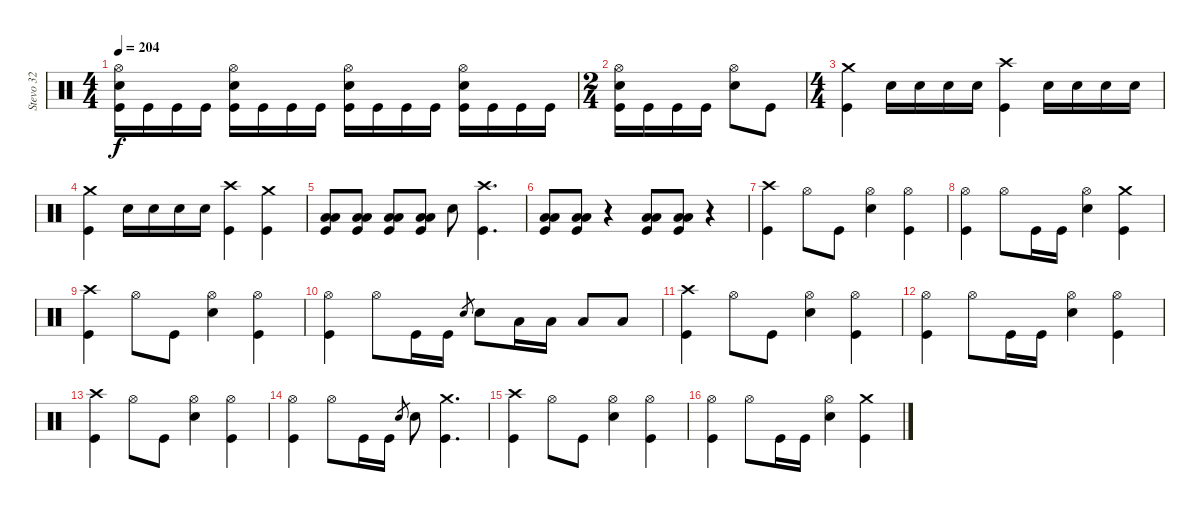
\track ("Stevo 32" "Stevo 32") {instrument percussion}
\staff {score}
\articulation defaults
\ts (4 4)
\tempo 204
\clef neutral
\ks c
("Hi-Hat (open)" "Electric Snare (hit)" "Kick (hit)").16{dy f} "Kick (hit)".16 "Kick (hit)".16 "Kick (hit)".16 ("Hi-Hat (open)" "Electric Snare (hit)" "Kick (hit)").16 "Kick (hit)".16 "Kick (hit)".16 "Kick (hit)".16 ("Hi-Hat (open)" "Electric Snare (hit)" "Kick (hit)").16 "Kick (hit)".16 "Kick (hit)".16 "Kick (hit)".16 ("Hi-Hat (open)" "Electric Snare (hit)" "Kick (hit)").16 "Kick (hit)".16 "Kick (hit)".16 "Kick (hit)".16 |
\ts (2 4)
("Hi-Hat (open)" "Electric Snare (hit)" "Kick (hit)").16 "Kick (hit)".16 "Kick (hit)".16 "Kick (hit)".16 ("Hi-Hat (open)" "Electric Snare (hit)").8 "Kick (hit)".8 |
\ts (4 4)
("Crash medium (hit)" "Kick (hit)").4 "Electric Snare (hit)".16 "Electric Snare (hit)".16 "Electric Snare (hit)".16 "Electric Snare (hit)".16 ("Crash high (hit)" "Kick (hit)").4 "Electric Snare (hit)".16 "Electric Snare (hit)".16 "Electric Snare (hit)".16 "Electric Snare (hit)".16 |
("Crash medium (hit)" "Kick (hit)").4 "Electric Snare (hit)".16 "Electric Snare (hit)".16 "Electric Snare (hit)".16 "Electric Snare (hit)".16 ("Crash high (hit)" "Kick (hit)").4 ("Crash medium (hit)" "Kick (hit)").4 |
("Low Tom (hit)" "Low Floor Tom (hit)" "Kick (hit)").8 ("Low Tom (hit)" "Low Floor Tom (hit)" "Kick (hit)").8 ("Low Tom (hit)" "Low Floor Tom (hit)" "Kick (hit)").8 ("Low Tom (hit)" "Low Floor Tom (hit)" "Kick (hit)").8 "Electric Snare (hit)".8 ("Crash high (hit)" "Kick (hit)").4{d} |
("Low Tom (hit)" "Low Floor Tom (hit)" "Kick (hit)").8 ("Low Tom (hit)" "Low Floor Tom (hit)" "Kick (hit)").8 r.4 ("Low Tom (hit)" "Low Floor Tom (hit)" "Kick (hit)").8 ("Low Tom (hit)" "Low Floor Tom (hit)" "Kick (hit)").8 r.4 |
("Crash high (hit)" "Kick (hit)").4 "Hi-Hat (open)".8 "Kick (hit)".8 ("Hi-Hat (open)" "Electric Snare (hit)").4 ("Hi-Hat (open)" "Kick (hit)").4 |
("Hi-Hat (open)" "Kick (hit)").4 "Hi-Hat (open)".8 "Kick (hit)".16 "Kick (hit)".16 ("Hi-Hat (open)" "Electric Snare (hit)").4 ("Crash medium (hit)" "Kick (hit)").4 |
("Crash high (hit)" "Kick (hit)").4 "Hi-Hat (open)".8 "Kick (hit)".8 ("Hi-Hat (open)" "Electric Snare (hit)").4 ("Hi-Hat (open)" "Kick (hit)").4 |
("Hi-Hat (open)" "Kick (hit)").4 "Hi-Hat (open)".8 "Kick (hit)".16 "Kick (hit)".16 "Electric Snare (hit)".8{gr} "Electric Snare (hit)".8 "Low Tom (hit)".16 "Low Tom (hit)".16 "Low Tom (hit)".8 "Low Floor Tom (hit)".8 |
("Crash high (hit)" "Kick (hit)").4 "Hi-Hat (open)".8 "Kick (hit)".8 ("Hi-Hat (open)" "Electric Snare (hit)").4 ("Hi-Hat (open)" "Kick (hit)").4 |
("Hi-Hat (open)" "Kick (hit)").4 "Hi-Hat (open)".8 "Kick (hit)".16 "Kick (hit)".16 ("Hi-Hat (open)" "Electric Snare (hit)").4 ("Hi-Hat (open)" "Kick (hit)").4 |
("Crash high (hit)" "Kick (hit)").4 "Hi-Hat (open)".8 "Kick (hit)".8 ("Hi-Hat (open)" "Electric Snare (hit)").4 ("Hi-Hat (open)" "Kick (hit)").4 |
("Hi-Hat (open)" "Kick (hit)").4 "Hi-Hat (open)".8 "Kick (hit)".16 "Kick (hit)".16 "Electric Snare (hit)".8{gr} "Electric Snare (hit)".8 ("Crash medium (hit)" "Kick (hit)").4{d} |
("Crash high (hit)" "Kick (hit)").4 "Hi-Hat (open)".8 "Kick (hit)".8 ("Hi-Hat (open)" "Electric Snare (hit)").4 ("Hi-Hat (open)" "Kick (hit)").4 |
("Hi-Hat (open)" "Kick (hit)").4 "Hi-Hat (open)".8 "Kick (hit)".16 "Kick (hit)".16 ("Hi-Hat (open)" "Electric Snare (hit)").4 ("Crash medium (hit)" "Kick (hit)").4
